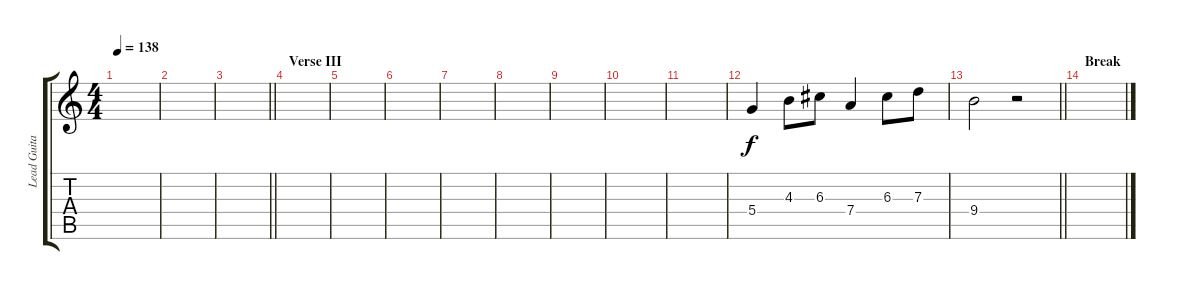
\track ("Lead Guitar II" "Lead Guita") {instrument distortionguitar}
\staff {score tabs}
\tuning (E4 B3 G3 D3 A2 E2) {hide}
\ts (4 4)
\tempo 138
\clef g2
\ks c
|
|
\barLineRight lightlight
|
\section ("" "Verse III")
|
|
|
|
|
|
|
|
5.4.4 4.3.8 6.3.8 7.4.4 6.3.8 7.3.8 |
\barLineRight lightlight
9.4.2 r.2 |
\section ("" "Break")
